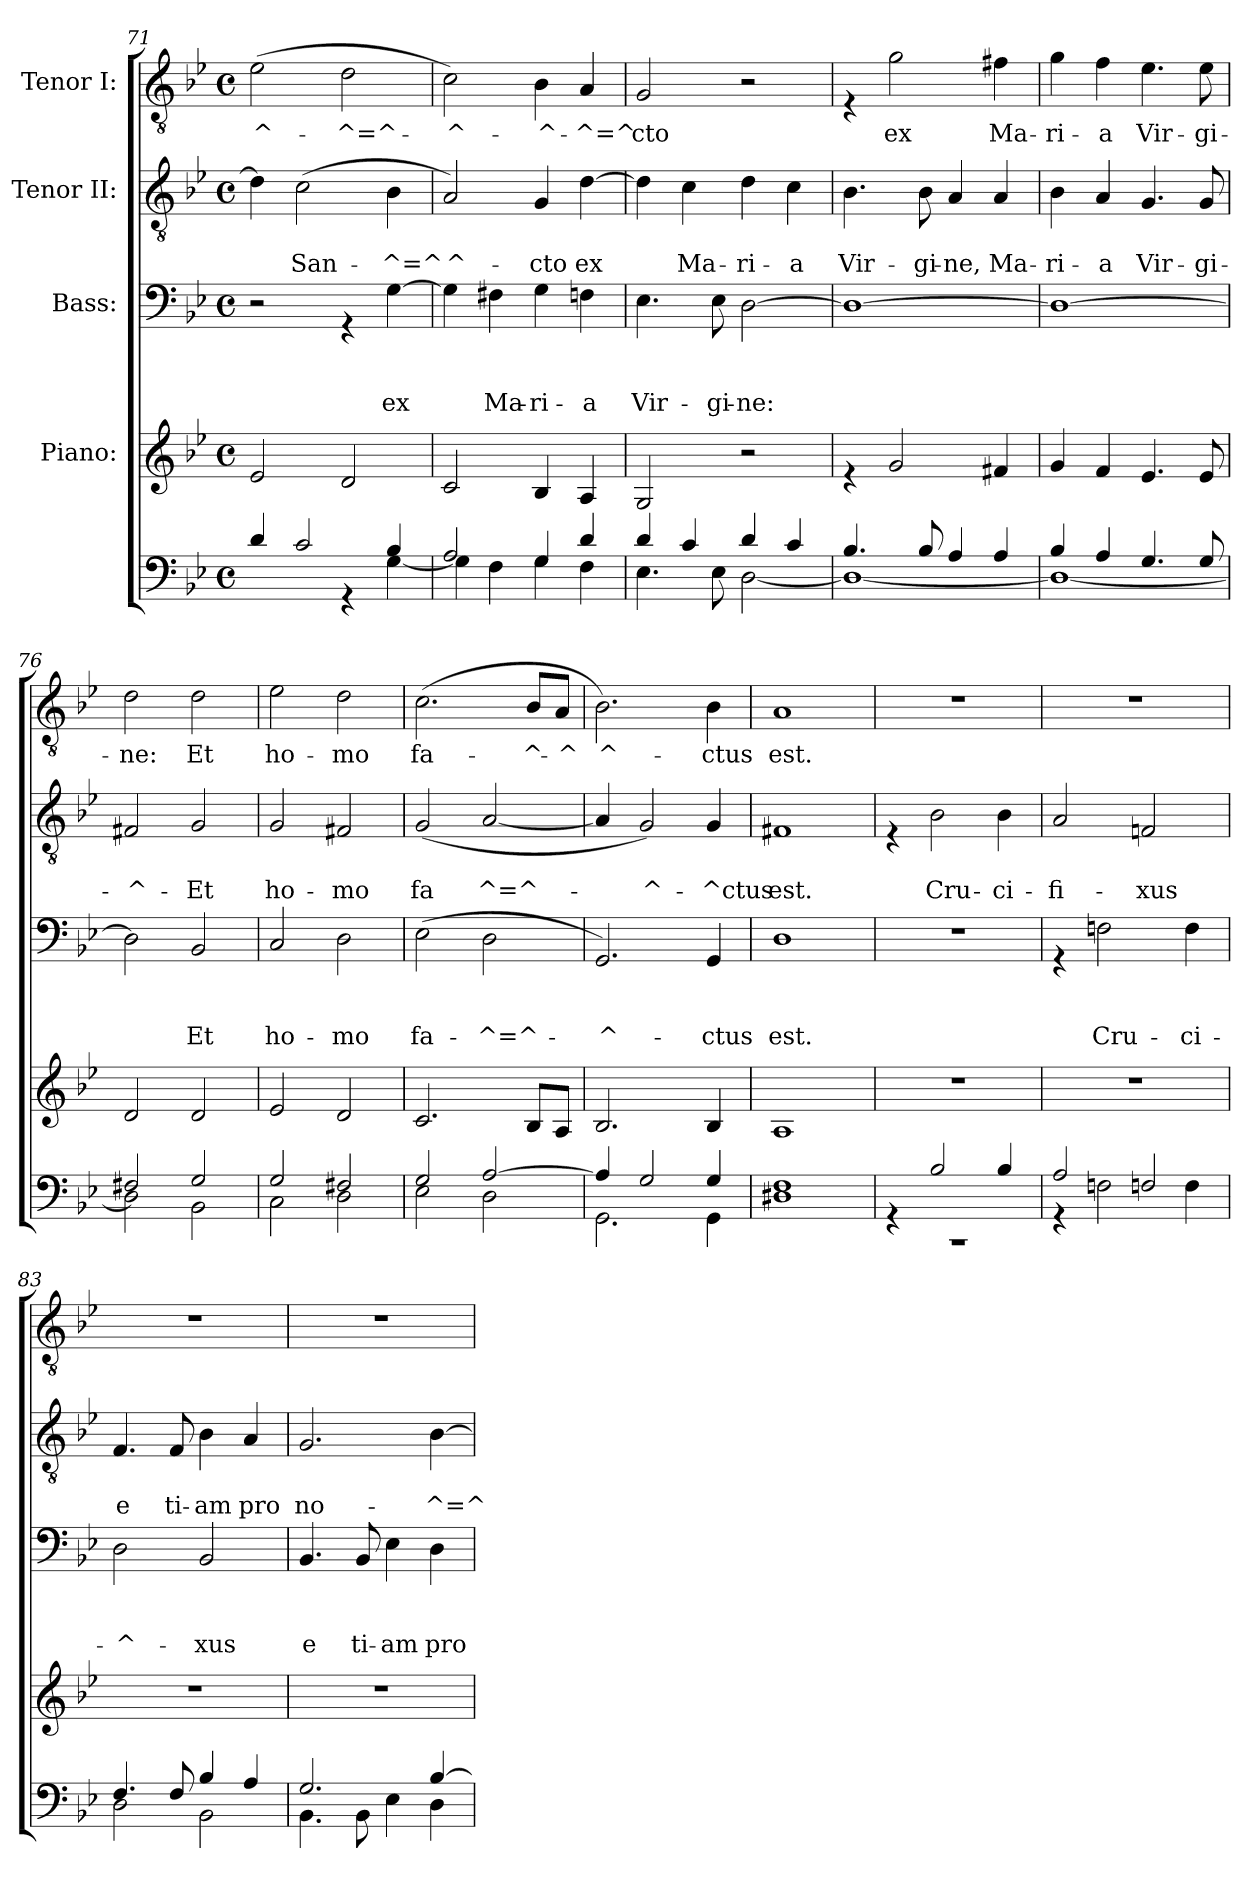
**kern	**kern	**kern	**text	**text	**text	**kern	**text	**text	**kern	**text
*part5	*part4	*part3	*part3	*part3	*part3	*part2	*part2	*part2	*part1	*part1
*staff5	*staff4	*staff3	*staff3	*staff3	*staff3	*staff2	*staff2	*staff2	*staff1	*staff1
*	*I"Piano:	*I"Bass:	*	*	*	*I"Tenor II:	*	*	*I"Tenor I:	*
!!LO:PB:g=z
*clefF4	*clefG2	*clefF4	*	*	*	*clefGv2	*	*	*clefGv2	*
*k[b-e-]	*k[b-e-]	*k[b-e-]	*	*	*	*k[b-e-]	*	*	*k[b-e-]	*
*B-:	*B-:	*B-:	*	*	*	*B-:	*	*	*B-:	*
*M4/4	*M4/4	*M4/4	*	*	*	*M4/4	*	*	*M4/4	*
*met(c)	*met(c)	*met(c)	*	*	*	*met(c)	*	*	*met(c)	*
=71	=71	=71	=71	=71	=71	=71	=71	=71	=71	=71
*^	*	*	*	*	*	*	*	*	*	*
!	!	!	!	!	!	!	!	!	!	!	!LO:LY:b
4d/	2ryy	2e-/	2r	.	.	.	4d\]	.	.	(>2e-\	^-
!	!	!	!	!	!	!	!	!	!LO:LY:b	!	!
2c/	.	.	.	.	.	.	(>2c\	.	San-	.	.
!	!	!	!	!	!	!	!	!	!	!	!LO:LY:b
.	4rGG	2d/	4rGG	.	.	.	.	.	.	2d\	-^=^-
!	!	!	!	!	!	!LO:LY:b	!	!	!LO:LY:b	!	!
4B-/	[>4G\	.	[>4G\	.	.	ex	4B-\	.	-^=^	.	.
=72	=72	=72	=72	=72	=72	=72	=72	=72	=72	=72	=72
!	!	!	!	!	!	!	!	!	!LO:LY:b	!	!LO:LY:b
2A/	4G\]	2c/	4G\]	.	.	.	2A/)	.	^-	2c\)	-^-
!	!	!	!	!	!	!LO:LY:b	!	!	!	!	!
.	4F\	.	4F#X\	.	.	Ma-	.	.	.	.	.
!	!	!	!	!	!	!LO:LY:b	!	!	!LO:LY:b	!	!LO:LY:b
4G/	4G\	4B-/	4G\	.	.	-ri-	4G/	.	-cto	4B-\	-^-
!	!	!	!	!	!	!LO:LY:b	!	!	!LO:LY:b	!	!LO:LY:b
4d/	4F\	4A/	4Fn\	.	.	-a	[>4d\	.	ex	4A/	-^=^
=73	=73	=73	=73	=73	=73	=73	=73	=73	=73	=73	=73
!	!	!	!	!	!	!LO:LY:b	!	!	!	!	!LO:LY:b
4d/	4.E-\	2G/	4.E-\	.	.	Vir-	4d\]	.	.	2G/	cto
!	!	!	!	!	!	!	!	!	!LO:LY:b	!	!
4c/	.	.	.	.	.	.	4c\	.	Ma-	.	.
!	!	!	!	!	!	!LO:LY:b	!	!	!	!	!
.	8E-\	.	8E-\	.	.	-gi-	.	.	.	.	.
!	!	!	!	!	!	!LO:LY:b	!	!	!LO:LY:b	!	!
4d/	[>2D\	2r	[>2D\	.	.	-ne:	4d\	.	-ri-	2r	.
!	!	!	!	!	!	!	!	!	!LO:LY:b	!	!
4c/	.	.	.	.	.	.	4c\	.	-a	.	.
=74	=74	=74	=74	=74	=74	=74	=74	=74	=74	=74	=74
!	!	!	!	!	!	!	!	!	!LO:LY:b	!	!
4.B-/	1D_	4re	1D_	.	.	.	4.B-\	.	Vir-	4rE	.
!	!	!	!	!	!	!	!	!	!	!	!LO:LY:b
.	.	2g/	.	.	.	.	.	.	.	2g\	ex
!	!	!	!	!	!	!	!	!	!LO:LY:b	!	!
8B-/	.	.	.	.	.	.	8B-\	.	-gi-	.	.
!	!	!	!	!	!	!	!	!	!LO:LY:b	!	!
4A/	.	.	.	.	.	.	4A/	.	-ne,	.	.
!	!	!	!	!	!	!	!	!	!LO:LY:b	!	!LO:LY:b
4A/	.	4f#X/	.	.	.	.	4A/	.	Ma-	4f#X\	Ma-
=75	=75	=75	=75	=75	=75	=75	=75	=75	=75	=75	=75
!	!	!	!	!	!	!	!	!	!LO:LY:b	!	!LO:LY:b
4B-/	1D_	4g/	1D_	.	.	.	4B-\	.	-ri-	4g\	-ri-
!	!	!	!	!	!	!	!	!	!LO:LY:b	!	!LO:LY:b
4A/	.	4f/	.	.	.	.	4A/	.	-a	4f\	-a
!	!	!	!	!	!	!	!	!	!LO:LY:b	!	!LO:LY:b
4.G/	.	4.e-/	.	.	.	.	4.G/	.	Vir-	4.e-\	Vir-
!	!	!	!	!	!	!	!	!	!LO:LY:b	!	!LO:LY:b
8G/	.	8e-/	.	.	.	.	8G/	.	-gi-	8e-\	-gi-
!!LO:LB:g=z
=76	=76	=76	=76	=76	=76	=76	=76	=76	=76	=76	=76
!	!	!	!	!	!	!	!	!	!LO:LY:b	!	!LO:LY:b
2F#X/	2D\]	2d/	2D\]	.	.	.	2F#X/	.	-^-	2d\	-ne:
!	!	!	!	!	!	!LO:LY:b	!	!	!LO:LY:b	!	!LO:LY:b
2G/	2BB-\	2d/	2BB-/	.	.	Et	2G/	.	-Et	2d\	Et
=77	=77	=77	=77	=77	=77	=77	=77	=77	=77	=77	=77
!	!	!	!	!	!	!LO:LY:b	!	!	!LO:LY:b	!	!LO:LY:b
2G/	2C\	2e-/	2C/	.	.	ho-	2G/	.	ho-	2e-\	ho-
!	!	!	!	!	!	!LO:LY:b	!	!	!LO:LY:b	!	!LO:LY:b
2F#X/	2D\	2d/	2D\	.	.	-mo	2F#X/	.	-mo	2d\	-mo
=78	=78	=78	=78	=78	=78	=78	=78	=78	=78	=78	=78
!	!	!	!	!	!	!LO:LY:b	!	!	!LO:LY:b	!	!LO:LY:b
2G/	2E-\	2.c/	(>2E-\	.	.	fa-	(<2G/	.	fa	(>2.c\	fa-
!	!	!	!	!	!	!LO:LY:b	!	!	!LO:LY:b	!	!
[<2A/	2D\	.	2D\	.	.	-^=^-	[<2A/	.	^=^-	.	.
!	!	!	!	!	!	!	!	!	!	!	!LO:LY:b
.	.	8B-/L	.	.	.	.	.	.	.	8B-/L	-^-
!	!	!	!	!	!	!	!	!	!	!	!LO:LY:b
.	.	8A/J	.	.	.	.	.	.	.	8A/J	-^
=79	=79	=79	=79	=79	=79	=79	=79	=79	=79	=79	=79
!	!	!	!	!	!	!LO:LY:b	!	!	!	!	!LO:LY:b
4A/]	2.GG\	2.B-/	2.GG/)	.	.	-^-	4A/]	.	.	2.B-\)	^-
!	!	!	!	!	!	!	!	!	!LO:LY:b	!	!
2G/	.	.	.	.	.	.	2G/)	.	-^-	.	.
!	!	!	!	!	!	!LO:LY:b	!	!	!LO:LY:b	!	!LO:LY:b
4G/	4GG\	4B-/	4GG/	.	.	-ctus	4G/	.	-^ctus	4B-\	-ctus
=80	=80	=80	=80	=80	=80	=80	=80	=80	=80	=80	=80
!	!	!	!	!	!	!LO:LY:b	!	!	!LO:LY:b	!	!LO:LY:b
1F	1D#X	1A	1D	.	.	est.	1F#X	.	est.	1A	est.
=81	=81	=81	=81	=81	=81	=81	=81	=81	=81	=81	=81
4rGG	1r	1r	1r	.	.	.	4rE	.	.	1r	.
!	!	!	!	!	!	!	!	!	!LO:LY:b	!	!
2B-/	.	.	.	.	.	.	2B-\	.	Cru-	.	.
!	!	!	!	!	!	!	!	!	!LO:LY:b	!	!
4B-/	.	.	.	.	.	.	4B-\	.	-ci-	.	.
=82	=82	=82	=82	=82	=82	=82	=82	=82	=82	=82	=82
!	!	!	!	!	!	!	!	!	!LO:LY:b	!	!
2A/	4rFF	1r	4rGG	.	.	.	2A/	.	-fi-	1r	.
!	!	!	!	!	!	!LO:LY:b	!	!	!	!	!
.	2Fni\	.	2Fni\	.	.	Cru-	.	.	.	.	.
!	!	!	!	!	!	!	!	!	!LO:LY:b	!	!
2Fni/	.	.	.	.	.	.	2Fni/	.	-xus	.	.
!	!	!	!	!	!	!LO:LY:b	!	!	!	!	!
.	4F\	.	4F\	.	.	-ci-	.	.	.	.	.
!!LO:LB:g=z
=83	=83	=83	=83	=83	=83	=83	=83	=83	=83	=83	=83
!	!	!	!	!	!	!LO:LY:b	!	!	!LO:LY:b	!	!
4.F/	2D\	1r	2D\	.	.	-^-	4.F/	.	e	1r	.
!	!	!	!	!	!	!	!	!	!LO:LY:b	!	!
8F/	.	.	.	.	.	.	8F/	.	ti-	.	.
!	!	!	!	!	!	!LO:LY:b	!	!	!LO:LY:b	!	!
4B-/	2BB-\	.	2BB-/	.	.	-xus	4B-\	.	-am	.	.
!	!	!	!	!	!	!	!	!	!LO:LY:b	!	!
4A/	.	.	.	.	.	.	4A/	.	pro	.	.
=84	=84	=84	=84	=84	=84	=84	=84	=84	=84	=84	=84
!	!	!	!	!	!	!LO:LY:b	!	!	!LO:LY:b	!	!
2.G/	4.BB-\	1r	4.BB-/	.	.	e	2.G/	.	no-	1r	.
!	!	!	!	!	!	!LO:LY:b	!	!	!	!	!
.	8BB-\	.	8BB-/	.	.	ti-	.	.	.	.	.
!	!	!	!	!	!	!LO:LY:b	!	!	!	!	!
.	4E-\	.	4E-\	.	.	-am	.	.	.	.	.
!	!	!	!	!	!	!LO:LY:b	!	!	!LO:LY:b	!	!
[<4B-/	4D\	.	4D\	.	.	pro	[>4B-\	.	-^=^-	.	.
*v	*v	*	*	*	*	*	*	*	*	*	*
=	=	=	=	=	=	=	=	=	=	=
*-	*-	*-	*-	*-	*-	*-	*-	*-	*-	*-
